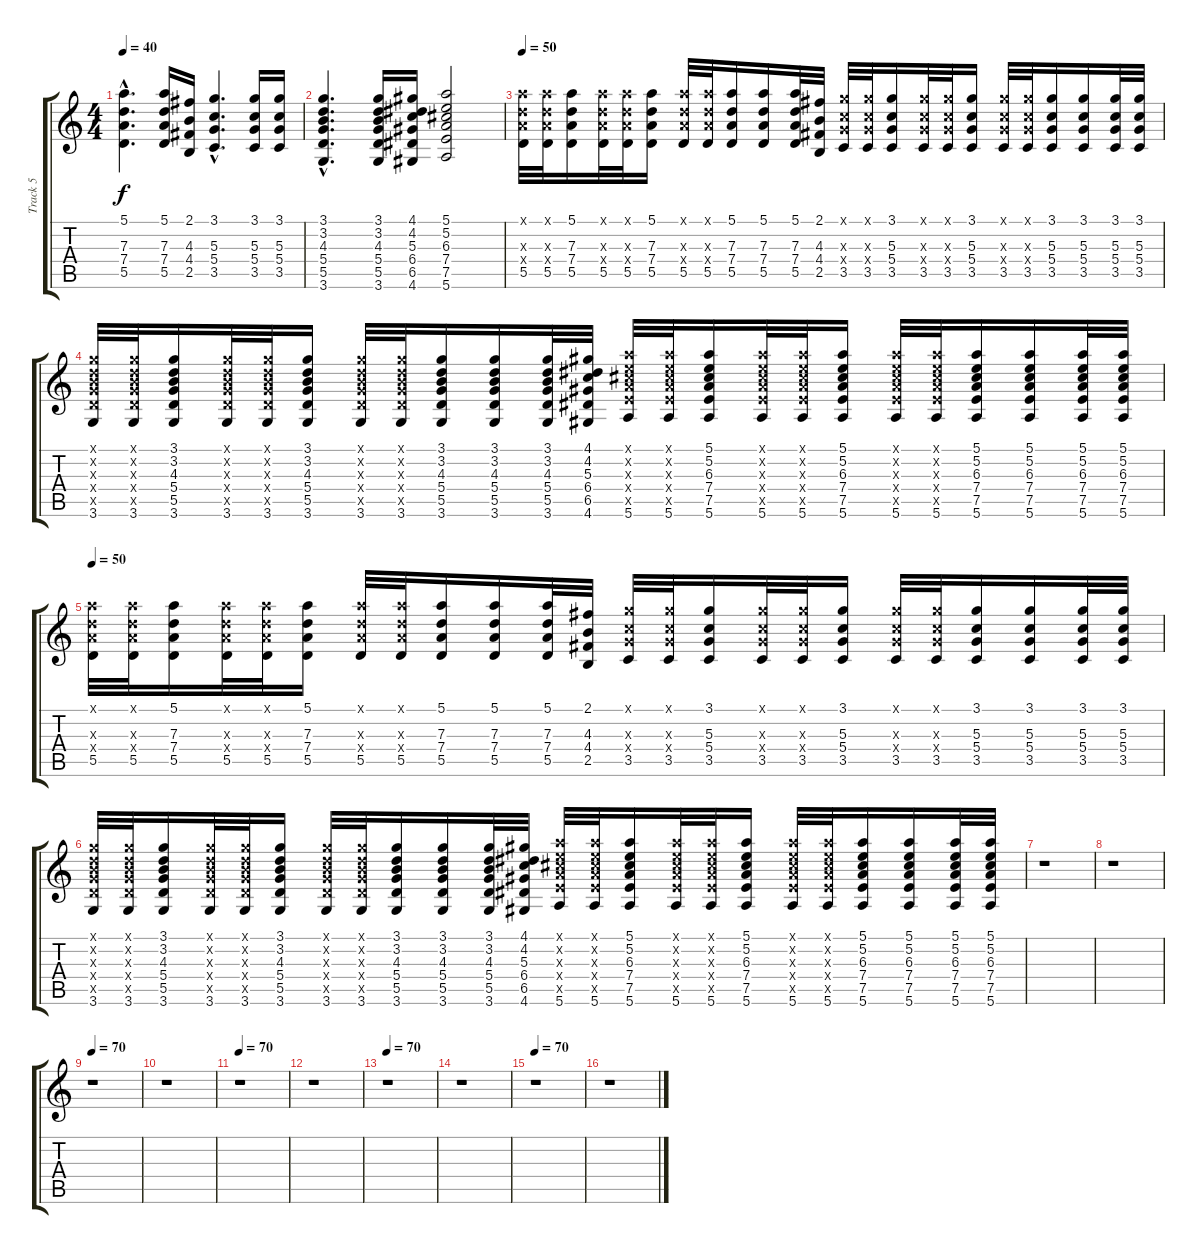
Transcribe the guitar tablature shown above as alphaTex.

\track ("Track 5" "Track 5") {instrument overdrivenguitar}
\staff {score tabs}
\tuning (E4 B3 G3 D3 A2 E2) {hide}
\ts (4 4)
\tempo 40
\clef g2
\ks c
(5.1{hac} 7.3{hac} 7.4{hac} 5.5{hac}).4{d dy f} (5.1 7.3 7.4 5.5).16 (2.1 4.3 4.4 2.5).16 (3.1{hac} 5.3{hac} 5.4{hac} 3.5{hac}).4{d} (3.1 5.3 5.4 3.5).16 (3.1 5.3 5.4 3.5).16 |
(3.1{hac} 3.2{hac} 4.3{hac} 5.4{hac} 5.5{hac} 3.6{hac}).4{d} (3.1 3.2 4.3 5.4 5.5 3.6).16 (4.1 4.2 5.3 6.4 6.5 4.6).16 (5.1 5.2 6.3 7.4 7.5 5.6).2 |
\tempo 50
(5.1{x} 7.3{x} 7.4{x} 5.5).32 (5.1{x} 7.3{x} 7.4{x} 5.5).32 (5.1 7.3 7.4 5.5).16 (5.1{x} 7.3{x} 7.4{x} 5.5).32 (5.1{x} 7.3{x} 7.4{x} 5.5).32 (5.1 7.3 7.4 5.5).16 (5.1{x} 7.3{x} 7.4{x} 5.5).32 (5.1{x} 7.3{x} 7.4{x} 5.5).32 (5.1 7.3 7.4 5.5).16 (5.1 7.3 7.4 5.5).16 (5.1 7.3 7.4 5.5).32 (2.1 4.3 4.4 2.5).32 (3.1{x} 5.3{x} 5.4{x} 3.5).32 (3.1{x} 5.3{x} 5.4{x} 3.5).32 (3.1 5.3 5.4 3.5).16 (3.1{x} 5.3{x} 5.4{x} 3.5).32 (3.1{x} 5.3{x} 5.4{x} 3.5).32 (3.1 5.3 5.4 3.5).16 (3.1{x} 5.3{x} 5.4{x} 3.5).32 (3.1{x} 5.3{x} 5.4{x} 3.5).32 (3.1 5.3 5.4 3.5).16 (3.1 5.3 5.4 3.5).16 (3.1 5.3 5.4 3.5).32 (3.1 5.3 5.4 3.5).32 |
(3.1{x} 3.2{x} 4.3{x} 5.4{x} 5.5{x} 3.6).32 (3.1{x} 3.2{x} 4.3{x} 5.4{x} 5.5{x} 3.6).32 (3.1 3.2 4.3 5.4 5.5 3.6).16 (3.1{x} 3.2{x} 4.3{x} 5.4{x} 5.5{x} 3.6).32 (3.1{x} 3.2{x} 4.3{x} 5.4{x} 5.5{x} 3.6).32 (3.1 3.2 4.3 5.4 5.5 3.6).16 (3.1{x} 3.2{x} 4.3{x} 5.4{x} 5.5{x} 3.6).32 (3.1{x} 3.2{x} 4.3{x} 5.4{x} 5.5{x} 3.6).32 (3.1 3.2 4.3 5.4 5.5 3.6).16 (3.1 3.2 4.3 5.4 5.5 3.6).16 (3.1 3.2 4.3 5.4 5.5 3.6).32 (4.1 4.2 5.3 6.4 6.5 4.6).32 (5.1{x} 5.2{x} 6.3{x} 7.4{x} 7.5{x} 5.6).32 (5.1{x} 5.2{x} 6.3{x} 7.4{x} 7.5{x} 5.6).32 (5.1 5.2 6.3 7.4 7.5 5.6).16 (5.1{x} 5.2{x} 6.3{x} 7.4{x} 7.5{x} 5.6).32 (5.1{x} 5.2{x} 6.3{x} 7.4{x} 7.5{x} 5.6).32 (5.1 5.2 6.3 7.4 7.5 5.6).16 (5.1{x} 5.2{x} 6.3{x} 7.4{x} 7.5{x} 5.6).32 (5.1{x} 5.2{x} 6.3{x} 7.4{x} 7.5{x} 5.6).32 (5.1 5.2 6.3 7.4 7.5 5.6).16 (5.1 5.2 6.3 7.4 7.5 5.6).16 (5.1 5.2 6.3 7.4 7.5 5.6).32 (5.1 5.2 6.3 7.4 7.5 5.6).32 |
\tempo 50
(5.1{x} 7.3{x} 7.4{x} 5.5).32 (5.1{x} 7.3{x} 7.4{x} 5.5).32 (5.1 7.3 7.4 5.5).16 (5.1{x} 7.3{x} 7.4{x} 5.5).32 (5.1{x} 7.3{x} 7.4{x} 5.5).32 (5.1 7.3 7.4 5.5).16 (5.1{x} 7.3{x} 7.4{x} 5.5).32 (5.1{x} 7.3{x} 7.4{x} 5.5).32 (5.1 7.3 7.4 5.5).16 (5.1 7.3 7.4 5.5).16 (5.1 7.3 7.4 5.5).32 (2.1 4.3 4.4 2.5).32 (3.1{x} 5.3{x} 5.4{x} 3.5).32 (3.1{x} 5.3{x} 5.4{x} 3.5).32 (3.1 5.3 5.4 3.5).16 (3.1{x} 5.3{x} 5.4{x} 3.5).32 (3.1{x} 5.3{x} 5.4{x} 3.5).32 (3.1 5.3 5.4 3.5).16 (3.1{x} 5.3{x} 5.4{x} 3.5).32 (3.1{x} 5.3{x} 5.4{x} 3.5).32 (3.1 5.3 5.4 3.5).16 (3.1 5.3 5.4 3.5).16 (3.1 5.3 5.4 3.5).32 (3.1 5.3 5.4 3.5).32 |
(3.1{x} 3.2{x} 4.3{x} 5.4{x} 5.5{x} 3.6).32 (3.1{x} 3.2{x} 4.3{x} 5.4{x} 5.5{x} 3.6).32 (3.1 3.2 4.3 5.4 5.5 3.6).16 (3.1{x} 3.2{x} 4.3{x} 5.4{x} 5.5{x} 3.6).32 (3.1{x} 3.2{x} 4.3{x} 5.4{x} 5.5{x} 3.6).32 (3.1 3.2 4.3 5.4 5.5 3.6).16 (3.1{x} 3.2{x} 4.3{x} 5.4{x} 5.5{x} 3.6).32 (3.1{x} 3.2{x} 4.3{x} 5.4{x} 5.5{x} 3.6).32 (3.1 3.2 4.3 5.4 5.5 3.6).16 (3.1 3.2 4.3 5.4 5.5 3.6).16 (3.1 3.2 4.3 5.4 5.5 3.6).32 (4.1 4.2 5.3 6.4 6.5 4.6).32 (5.1{x} 5.2{x} 6.3{x} 7.4{x} 7.5{x} 5.6).32 (5.1{x} 5.2{x} 6.3{x} 7.4{x} 7.5{x} 5.6).32 (5.1 5.2 6.3 7.4 7.5 5.6).16 (5.1{x} 5.2{x} 6.3{x} 7.4{x} 7.5{x} 5.6).32 (5.1{x} 5.2{x} 6.3{x} 7.4{x} 7.5{x} 5.6).32 (5.1 5.2 6.3 7.4 7.5 5.6).16 (5.1{x} 5.2{x} 6.3{x} 7.4{x} 7.5{x} 5.6).32 (5.1{x} 5.2{x} 6.3{x} 7.4{x} 7.5{x} 5.6).32 (5.1 5.2 6.3 7.4 7.5 5.6).16 (5.1 5.2 6.3 7.4 7.5 5.6).16 (5.1 5.2 6.3 7.4 7.5 5.6).32 (5.1 5.2 6.3 7.4 7.5 5.6).32 |
r.1 |
r.1 |
\tempo 70
r.1 |
r.1 |
\tempo 70
r.1 |
r.1 |
\tempo 70
r.1 |
r.1 |
\tempo 70
r.1 |
r.1
